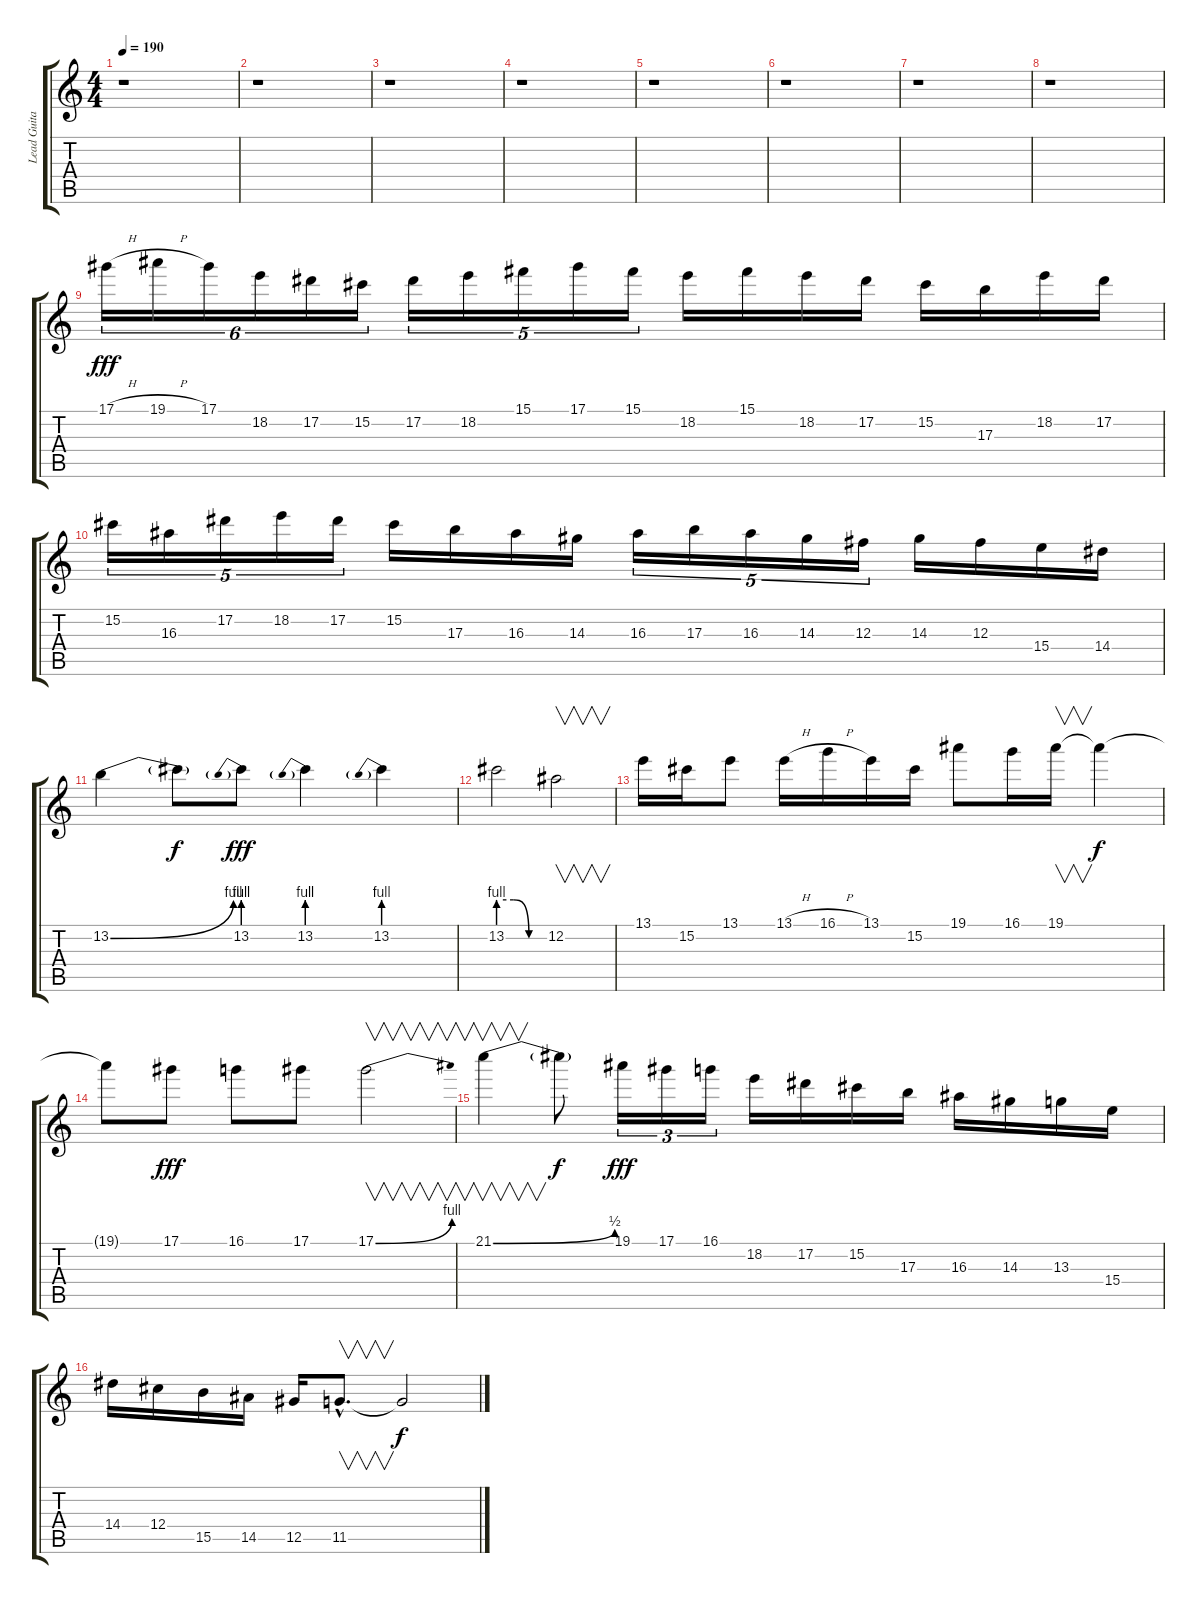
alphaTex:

\track ("Lead Guitar" "Lead Guita") {instrument overdrivenguitar}
\staff {score tabs}
\tuning (Eb4 Bb3 Gb3 Db3 Ab2 Eb2) {hide}
\ts (4 4)
\tempo 190
\clef g2
\ks c
r.1{dy fff} |
r.1 |
r.1 |
r.1 |
r.1 |
r.1 |
r.1 |
r.1 |
17.1{h}.16{tu (6 4)} 19.1{h}.16{tu (6 4)} 17.1.16{tu (6 4)} 18.2.16{tu (6 4)} 17.2.16{tu (6 4)} 15.2.16{tu (6 4)} 17.2.16{tu (5 4)} 18.2.16{tu (5 4)} 15.1.16{tu (5 4)} 17.1.16{tu (5 4)} 15.1.16{tu (5 4)} 18.2.16 15.1.16 18.2.16 17.2.16 15.2.16 17.3.16 18.2.16 17.2.16 |
15.2.16{tu (5 4)} 16.3.16{tu (5 4)} 17.2.16{tu (5 4)} 18.2.16{tu (5 4)} 17.2.16{tu (5 4)} 15.2.16 17.3.16 16.3.16 14.3.16 16.3.16{tu (5 4)} 17.3.16{tu (5 4)} 16.3.16{tu (5 4)} 14.3.16{tu (5 4)} 12.3.16{tu (5 4)} 14.3.16 12.3.16 15.4.16 14.4.16 |
13.2{be (bend 0 0 60 4)}.4 13.2{t}.8{dy f} 13.2{be (prebend 0 4 60 4)}.8{dy fff} 13.2{be (prebend 0 4 60 4)}.4 13.2{be (prebend 0 4 60 4)}.4 |
13.2{be (custom 0 4 20 4 40 0 60 0)}.2 12.2.2{v} |
13.1.16 15.2.16 13.1.8 13.1{h}.16 16.1{h}.16 13.1.16 15.2.16 19.1.8 16.1.16 19.1.16{v} 19.1{t}.4{dy f} |
19.1{t}.8 17.1.8{dy fff} 16.1.8 17.1.8 17.1{be (bend 0 0 60 4)}.2{v} |
21.1{be (bend 0 0 60 2)}.4{v} 21.1{t}.8{dy f} 19.1.16{tu (3 2) dy fff} 17.1.16{tu (3 2)} 16.1.16{tu (3 2)} 18.2.16 17.2.16 15.2.16 17.3.16 16.3.16 14.3.16 13.3.16 15.4.16 |
14.4.16 12.4.16 15.5.16 14.5.16 12.5.16 11.5{hac}.8{v d} 11.5{t}.2{dy f}
